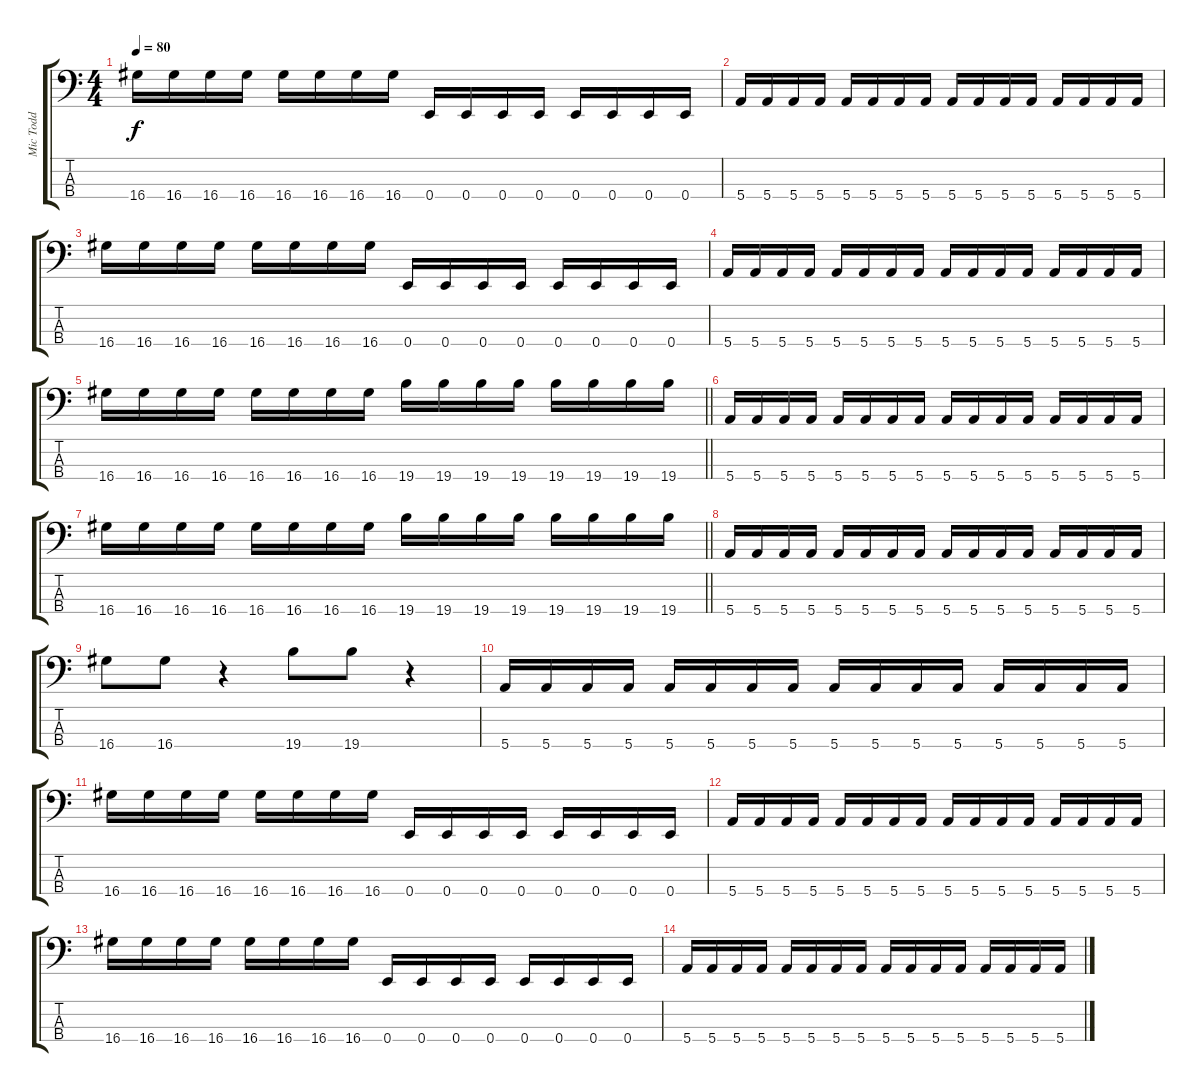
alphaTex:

\track ("Mic Todd" "Mic Todd") {instrument electricbassfinger}
\staff {score tabs}
\tuning (G2 D2 A1 E1) {hide}
\ts (4 4)
\tempo 80
\clef f4
\ks c
16.4.16{dy f} 16.4.16 16.4.16 16.4.16 16.4.16 16.4.16 16.4.16 16.4.16 0.4.16 0.4.16 0.4.16 0.4.16 0.4.16 0.4.16 0.4.16 0.4.16 |
5.4.16 5.4.16 5.4.16 5.4.16 5.4.16 5.4.16 5.4.16 5.4.16 5.4.16 5.4.16 5.4.16 5.4.16 5.4.16 5.4.16 5.4.16 5.4.16 |
16.4.16 16.4.16 16.4.16 16.4.16 16.4.16 16.4.16 16.4.16 16.4.16 0.4.16 0.4.16 0.4.16 0.4.16 0.4.16 0.4.16 0.4.16 0.4.16 |
5.4.16 5.4.16 5.4.16 5.4.16 5.4.16 5.4.16 5.4.16 5.4.16 5.4.16 5.4.16 5.4.16 5.4.16 5.4.16 5.4.16 5.4.16 5.4.16 |
\barLineRight lightlight
16.4.16 16.4.16 16.4.16 16.4.16 16.4.16 16.4.16 16.4.16 16.4.16 19.4.16 19.4.16 19.4.16 19.4.16 19.4.16 19.4.16 19.4.16 19.4.16 |
5.4.16 5.4.16 5.4.16 5.4.16 5.4.16 5.4.16 5.4.16 5.4.16 5.4.16 5.4.16 5.4.16 5.4.16 5.4.16 5.4.16 5.4.16 5.4.16 |
\barLineRight lightlight
16.4.16 16.4.16 16.4.16 16.4.16 16.4.16 16.4.16 16.4.16 16.4.16 19.4.16 19.4.16 19.4.16 19.4.16 19.4.16 19.4.16 19.4.16 19.4.16 |
5.4.16 5.4.16 5.4.16 5.4.16 5.4.16 5.4.16 5.4.16 5.4.16 5.4.16 5.4.16 5.4.16 5.4.16 5.4.16 5.4.16 5.4.16 5.4.16 |
16.4.8 16.4.8 r.4 19.4.8 19.4.8 r.4 |
5.4.16 5.4.16 5.4.16 5.4.16 5.4.16 5.4.16 5.4.16 5.4.16 5.4.16 5.4.16 5.4.16 5.4.16 5.4.16 5.4.16 5.4.16 5.4.16 |
16.4.16 16.4.16 16.4.16 16.4.16 16.4.16 16.4.16 16.4.16 16.4.16 0.4.16 0.4.16 0.4.16 0.4.16 0.4.16 0.4.16 0.4.16 0.4.16 |
5.4.16 5.4.16 5.4.16 5.4.16 5.4.16 5.4.16 5.4.16 5.4.16 5.4.16 5.4.16 5.4.16 5.4.16 5.4.16 5.4.16 5.4.16 5.4.16 |
16.4.16 16.4.16 16.4.16 16.4.16 16.4.16 16.4.16 16.4.16 16.4.16 0.4.16 0.4.16 0.4.16 0.4.16 0.4.16 0.4.16 0.4.16 0.4.16 |
5.4.16 5.4.16 5.4.16 5.4.16 5.4.16 5.4.16 5.4.16 5.4.16 5.4.16 5.4.16 5.4.16 5.4.16 5.4.16 5.4.16 5.4.16 5.4.16
